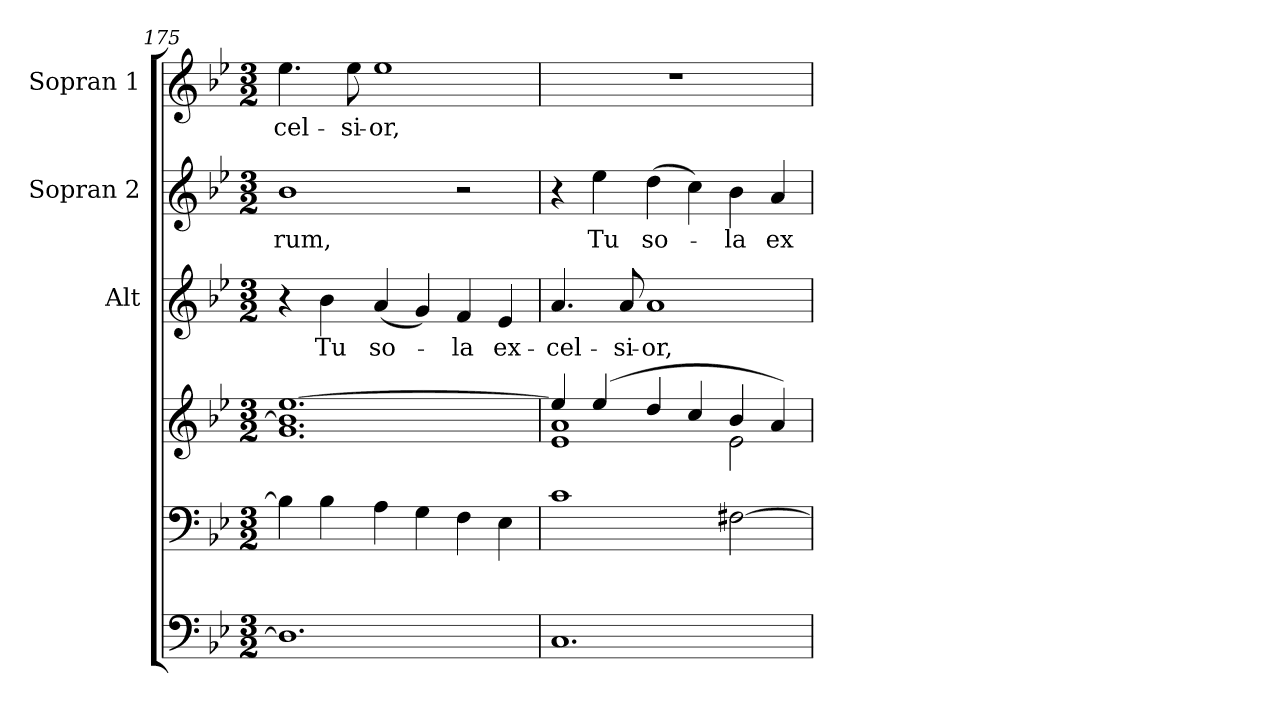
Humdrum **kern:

**kern	**kern	**kern	**kern	**text	**kern	**text	**kern	**text
*part5	*part4	*part4	*part3	*part3	*part2	*part2	*part1	*part1
*staff6	*staff5	*staff4	*staff3	*staff3	*staff2	*staff2	*staff1	*staff1
*	*	*	*I"Alt	*	*I"Sopran 2	*	*I"Sopran 1	*
*	*	*	*I'A.	*	*I'S. 2	*	*I'S. 1	*
*clefF4	*clefF4	*clefG2	*clefG2	*	*clefG2	*	*clefG2	*
*k[b-e-]	*k[b-e-]	*k[b-e-]	*k[b-e-]	*	*k[b-e-]	*	*k[b-e-]	*
*B-:	*B-:	*B-:	*B-:	*	*B-:	*	*B-:	*
*M3/2	*M3/2	*M3/2	*M3/2	*	*M3/2	*	*M3/2	*
=175	=175	=175	=175	=175	=175	=175	=175	=175
*	*	*^	*	*	*	*	*	*
!	!	!	!	!	!	!	!LO:LY:b	!	!LO:LY:b
1.D]	4B-\]	[>1.ee-	1.g 1.b-]	4r	.	1b-	-rum,	4.ee-\	-cel-
!	!	!	!	!	!LO:LY:b	!	!	!	!
.	4B-\	.	.	4b-\	Tu	.	.	.	.
!	!	!	!	!	!	!	!	!	!LO:LY:b
.	.	.	.	.	.	.	.	8ee-\	-si-
!	!	!	!	!	!LO:LY:b	!	!	!	!LO:LY:b
.	4A\	.	.	(<4a/	so-	.	.	1ee-	-or,
.	4G\	.	.	4g/)	.	.	.	.	.
!	!	!	!	!	!LO:LY:b	!	!	!	!
.	4F\	.	.	4f/	-la	2r	.	.	.
!	!	!	!	!	!LO:LY:b	!	!	!	!
.	4E-\	.	.	4e-/	ex-	.	.	.	.
=176	=176	=176	=176	=176	=176	=176	=176	=176	=176
!	!	!	!	!	!LO:LY:b	!	!	!	!
1.C	1c	4ee-/]	1e- 1a	4.a/	-cel-	4r	.	1.r	.
!	!	!	!	!	!	!	!LO:LY:b	!	!
.	.	(4ee-/	.	.	.	4ee-\	Tu	.	.
!	!	!	!	!	!LO:LY:b	!	!	!	!
.	.	.	.	8a/	-si-	.	.	.	.
!	!	!	!	!	!LO:LY:b	!	!LO:LY:b	!	!
.	.	4dd/	.	1a	-or,	(>4dd\	so-	.	.
.	.	4cc/	.	.	.	4cc\)	.	.	.
!	!	!	!	!	!	!	!LO:LY:b	!	!
.	[2F#X\	4b-/	2e-\	.	.	4b-\	-la	.	.
!	!	!	!	!	!	!	!LO:LY:b	!	!
.	.	4a/)	.	.	.	4a/	ex-	.	.
*	*	*v	*v	*	*	*	*	*	*
=	=	=	=	=	=	=	=	=
*-	*-	*-	*-	*-	*-	*-	*-	*-
